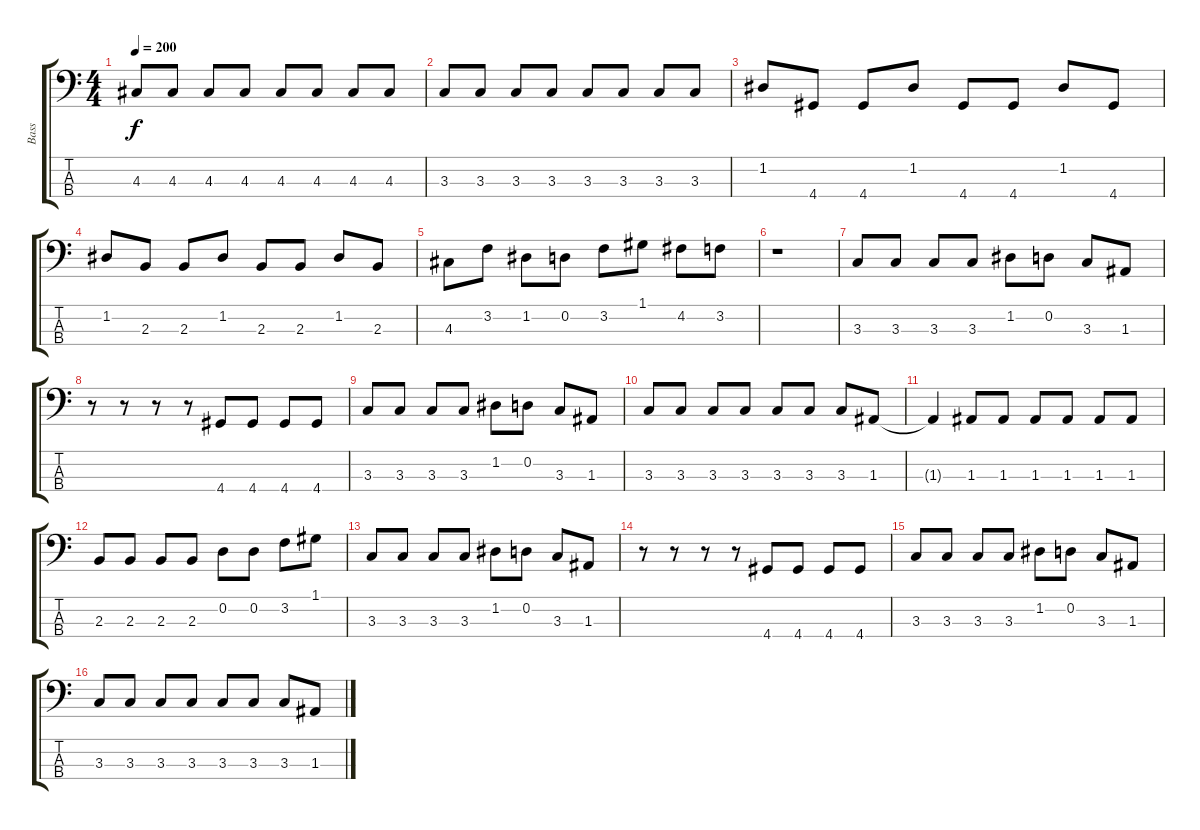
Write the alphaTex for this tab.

\track ("Bass" "Bass") {instrument electricbasspick}
\staff {score tabs}
\tuning (G2 D2 A1 E1) {hide}
\ts (4 4)
\tempo 200
\clef f4
\ks c
4.3.8{dy f} 4.3.8 4.3.8 4.3.8 4.3.8 4.3.8 4.3.8 4.3.8 |
3.3.8 3.3.8 3.3.8 3.3.8 3.3.8 3.3.8 3.3.8 3.3.8 |
1.2.8 4.4.8 4.4.8 1.2.8 4.4.8 4.4.8 1.2.8 4.4.8 |
1.2.8 2.3.8 2.3.8 1.2.8 2.3.8 2.3.8 1.2.8 2.3.8 |
4.3.8 3.2.8 1.2.8 0.2.8 3.2.8 1.1.8 4.2.8 3.2.8 |
r.1 |
3.3.8 3.3.8 3.3.8 3.3.8 1.2.8 0.2.8 3.3.8 1.3.8 |
r.8 r.8 r.8 r.8 4.4.8 4.4.8 4.4.8 4.4.8 |
3.3.8 3.3.8 3.3.8 3.3.8 1.2.8 0.2.8 3.3.8 1.3.8 |
3.3.8 3.3.8 3.3.8 3.3.8 3.3.8 3.3.8 3.3.8 1.3.8 |
1.3{t}.4 1.3.8 1.3.8 1.3.8 1.3.8 1.3.8 1.3.8 |
2.3.8 2.3.8 2.3.8 2.3.8 0.2.8 0.2.8 3.2.8 1.1.8 |
3.3.8 3.3.8 3.3.8 3.3.8 1.2.8 0.2.8 3.3.8 1.3.8 |
r.8 r.8 r.8 r.8 4.4.8 4.4.8 4.4.8 4.4.8 |
3.3.8 3.3.8 3.3.8 3.3.8 1.2.8 0.2.8 3.3.8 1.3.8 |
3.3.8 3.3.8 3.3.8 3.3.8 3.3.8 3.3.8 3.3.8 1.3.8
